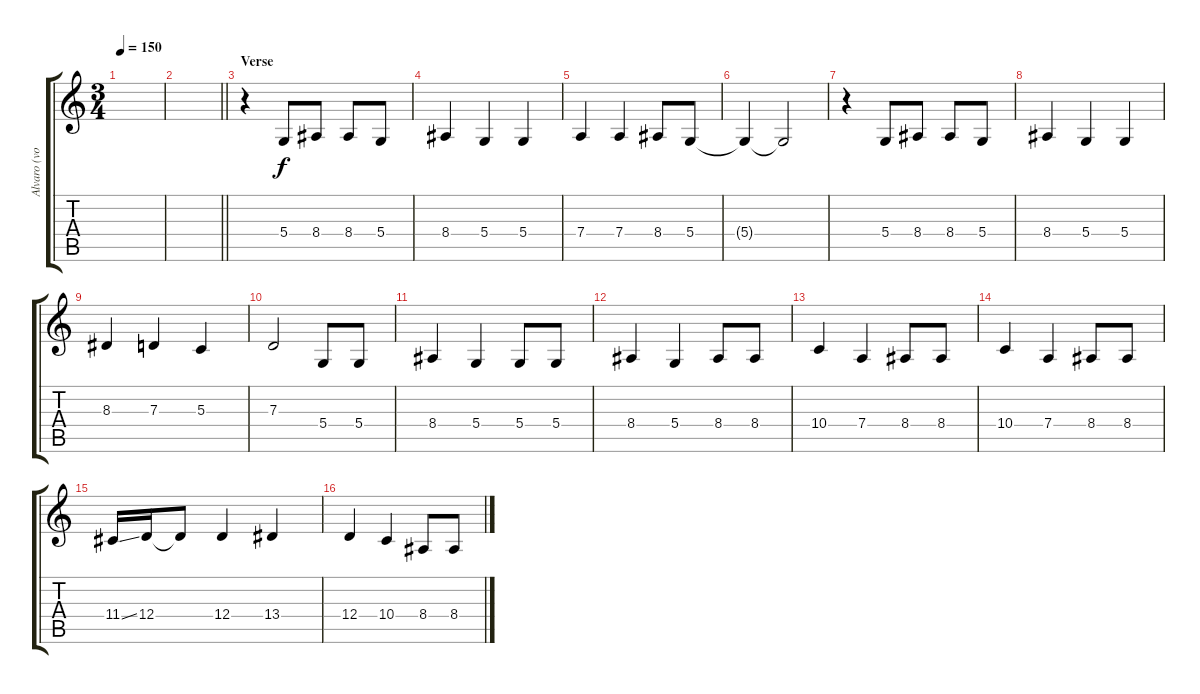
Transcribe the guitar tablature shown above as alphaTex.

\track ("Alvaro (voz)" "Alvaro (vo") {instrument lead2sawtooth}
\staff {score tabs}
\tuning (E4 B3 G3 D3 A2 E2) {hide}
\ts (3 4)
\tempo 150
\clef g2
\ks c
|
\barLineRight lightlight
|
\section ("" "Verse")
r.4 5.4.8 8.4.8 8.4.8 5.4.8 |
8.4.4 5.4.4 5.4.4 |
7.4.4 7.4.4 8.4.8 5.4.8 |
5.4{t}.4 5.4{t}.2 |
r.4 5.4.8 8.4.8 8.4.8 5.4.8 |
8.4.4 5.4.4 5.4.4 |
8.3.4 7.3.4 5.3.4 |
7.3.2 5.4.8 5.4.8 |
8.4.4 5.4.4 5.4.8 5.4.8 |
8.4.4 5.4.4 8.4.8 8.4.8 |
10.4.4 7.4.4 8.4.8 8.4.8 |
10.4.4 7.4.4 8.4.8 8.4.8 |
11.4{ss}.16 12.4.16 12.4{t}.8 12.4.4 13.4.4 |
12.4.4 10.4.4 8.4.8 8.4.8
